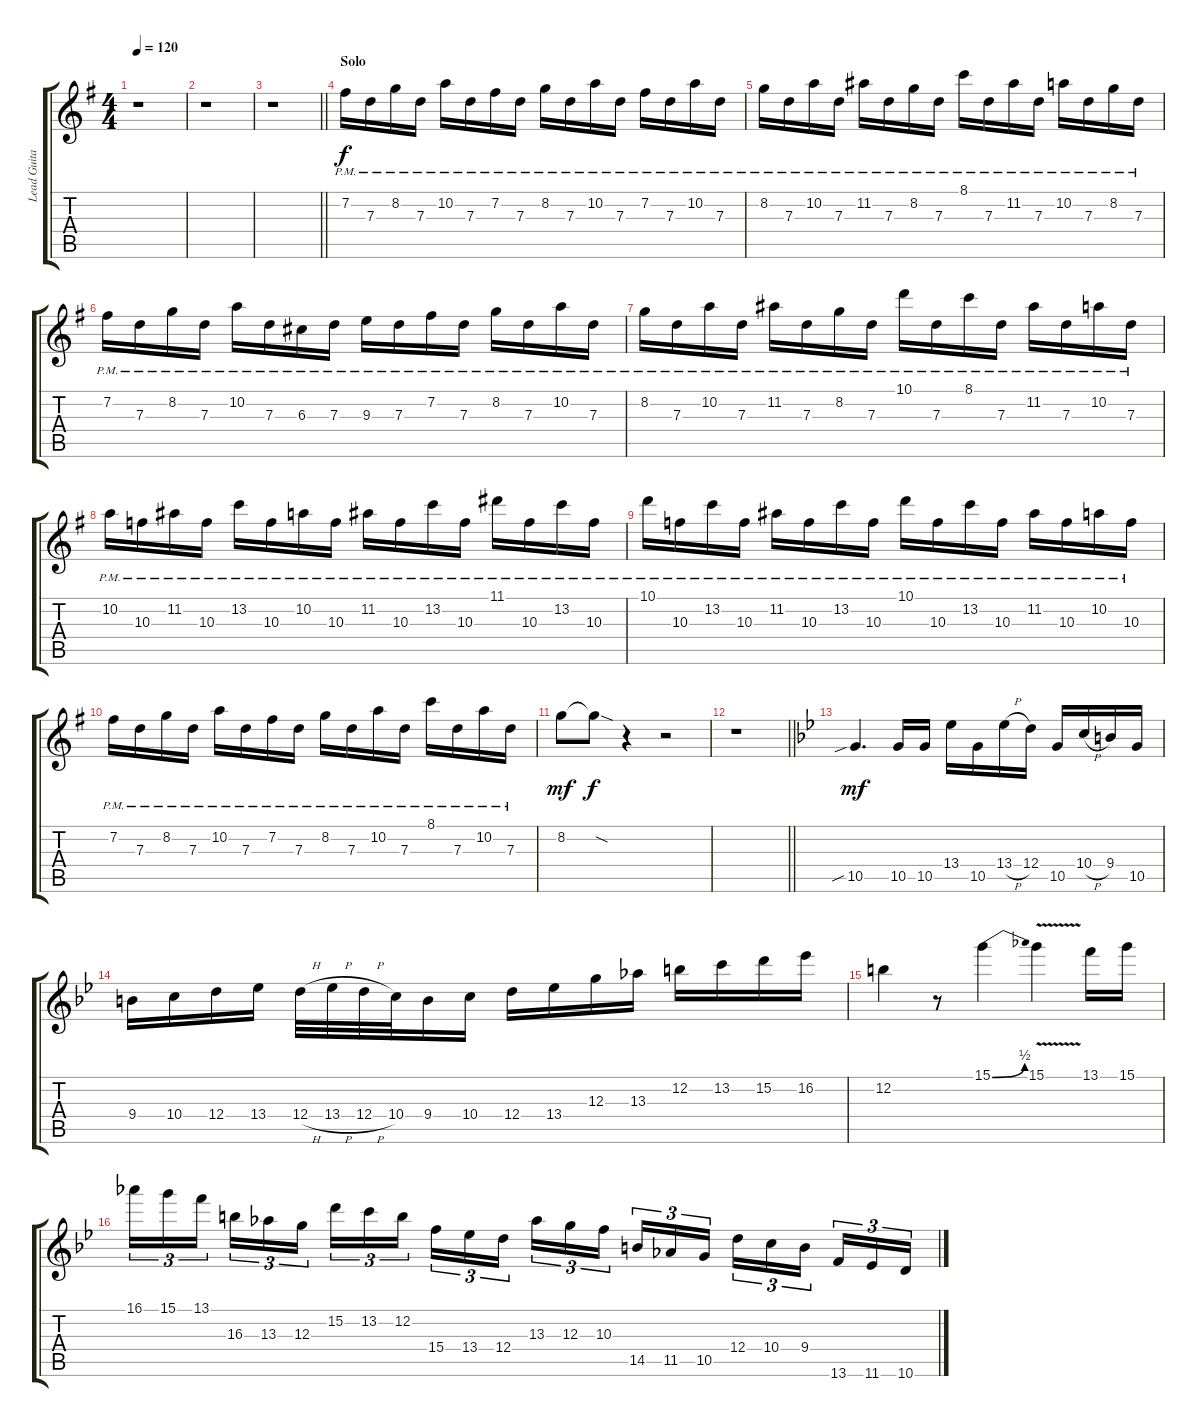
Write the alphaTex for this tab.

\track ("Lead Guitar A" "Lead Guita") {instrument distortionguitar}
\staff {score tabs}
\tuning (E4 B3 G3 D3 A2 E2) {hide}
\ts (4 4)
\tempo 120
\clef g2
\ks eminor
r.1{dy mp} |
r.1 |
\barLineRight lightlight
r.1 |
\section ("" "Solo")
7.2{pm}.16{dy f} 7.3{pm}.16 8.2{pm}.16 7.3{pm}.16 10.2{pm}.16 7.3{pm}.16 7.2{pm}.16 7.3{pm}.16 8.2{pm}.16 7.3{pm}.16 10.2{pm}.16 7.3{pm}.16 7.2{pm}.16 7.3{pm}.16 10.2{pm}.16 7.3{pm}.16 |
8.2{pm}.16 7.3{pm}.16 10.2{pm}.16 7.3{pm}.16 11.2{pm}.16 7.3{pm}.16 8.2{pm}.16 7.3{pm}.16 8.1{pm}.16 7.3{pm}.16 11.2{pm}.16 7.3{pm}.16 10.2{pm}.16 7.3{pm}.16 8.2{pm}.16 7.3{pm}.16 |
7.2{pm}.16 7.3{pm}.16 8.2{pm}.16 7.3{pm}.16 10.2{pm}.16 7.3{pm}.16 6.3{pm}.16 7.3{pm}.16 9.3{pm}.16 7.3{pm}.16 7.2{pm}.16 7.3{pm}.16 8.2{pm}.16 7.3{pm}.16 10.2{pm}.16 7.3{pm}.16 |
8.2{pm}.16 7.3{pm}.16 10.2{pm}.16 7.3{pm}.16 11.2{pm}.16 7.3{pm}.16 8.2{pm}.16 7.3{pm}.16 10.1{pm}.16 7.3{pm}.16 8.1{pm}.16 7.3{pm}.16 11.2{pm}.16 7.3{pm}.16 10.2{pm}.16 7.3{pm}.16 |
10.2{pm}.16 10.3{pm}.16 11.2{pm}.16 10.3{pm}.16 13.2{pm}.16 10.3{pm}.16 10.2{pm}.16 10.3{pm}.16 11.2{pm}.16 10.3{pm}.16 13.2{pm}.16 10.3{pm}.16 11.1{pm}.16 10.3{pm}.16 13.2{pm}.16 10.3{pm}.16 |
10.1{pm}.16 10.3{pm}.16 13.2{pm}.16 10.3{pm}.16 11.2{pm}.16 10.3{pm}.16 13.2{pm}.16 10.3{pm}.16 10.1{pm}.16 10.3{pm}.16 13.2{pm}.16 10.3{pm}.16 11.2{pm}.16 10.3{pm}.16 10.2{pm}.16 10.3{pm}.16 |
7.2{pm}.16 7.3{pm}.16 8.2{pm}.16 7.3{pm}.16 10.2{pm}.16 7.3{pm}.16 7.2{pm}.16 7.3{pm}.16 8.2{pm}.16 7.3{pm}.16 10.2{pm}.16 7.3{pm}.16 8.1{pm}.16 7.3{pm}.16 10.2{pm}.16 7.3{pm}.16 |
8.2.8{dy mf} 8.2{sod t}.8{dy f} r.4 r.2 |
\barLineRight lightlight
r.1 |
\section ("" "")
\ks gminor
10.5{sib}.4{d dy mf} 10.5.16 10.5.16 13.4.16 10.5.16 13.4{h}.16 12.4.16 10.5.16 10.4{h}.16 9.4.16 10.5.16 |
9.4.16 10.4.16 12.4.16 13.4.16 12.4{h}.32 13.4{h}.32 12.4{h}.32 10.4.32 9.4.16 10.4.16 12.4.16 13.4.16 12.3.16 13.3.16 12.2.16 13.2.16 15.2.16 16.2.16 |
12.2.4 r.8 15.1{be (bend 0 0 60 2)}.4 15.1{v}.4 13.1.16 15.1.16 |
16.1.16{tu (3 2)} 15.1.16{tu (3 2)} 13.1.16{tu (3 2) beam splitsecondary} 16.3.16{tu (3 2)} 13.3.16{tu (3 2)} 12.3.16{tu (3 2)} 15.2.16{tu (3 2)} 13.2.16{tu (3 2)} 12.2.16{tu (3 2) beam splitsecondary} 15.4.16{tu (3 2)} 13.4.16{tu (3 2)} 12.4.16{tu (3 2)} 13.3.16{tu (3 2)} 12.3.16{tu (3 2)} 10.3.16{tu (3 2) beam splitsecondary} 14.5.16{tu (3 2)} 11.5.16{tu (3 2)} 10.5.16{tu (3 2)} 12.4.16{tu (3 2)} 10.4.16{tu (3 2)} 9.4.16{tu (3 2) beam splitsecondary} 13.6.16{tu (3 2)} 11.6.16{tu (3 2)} 10.6.16{tu (3 2)}
